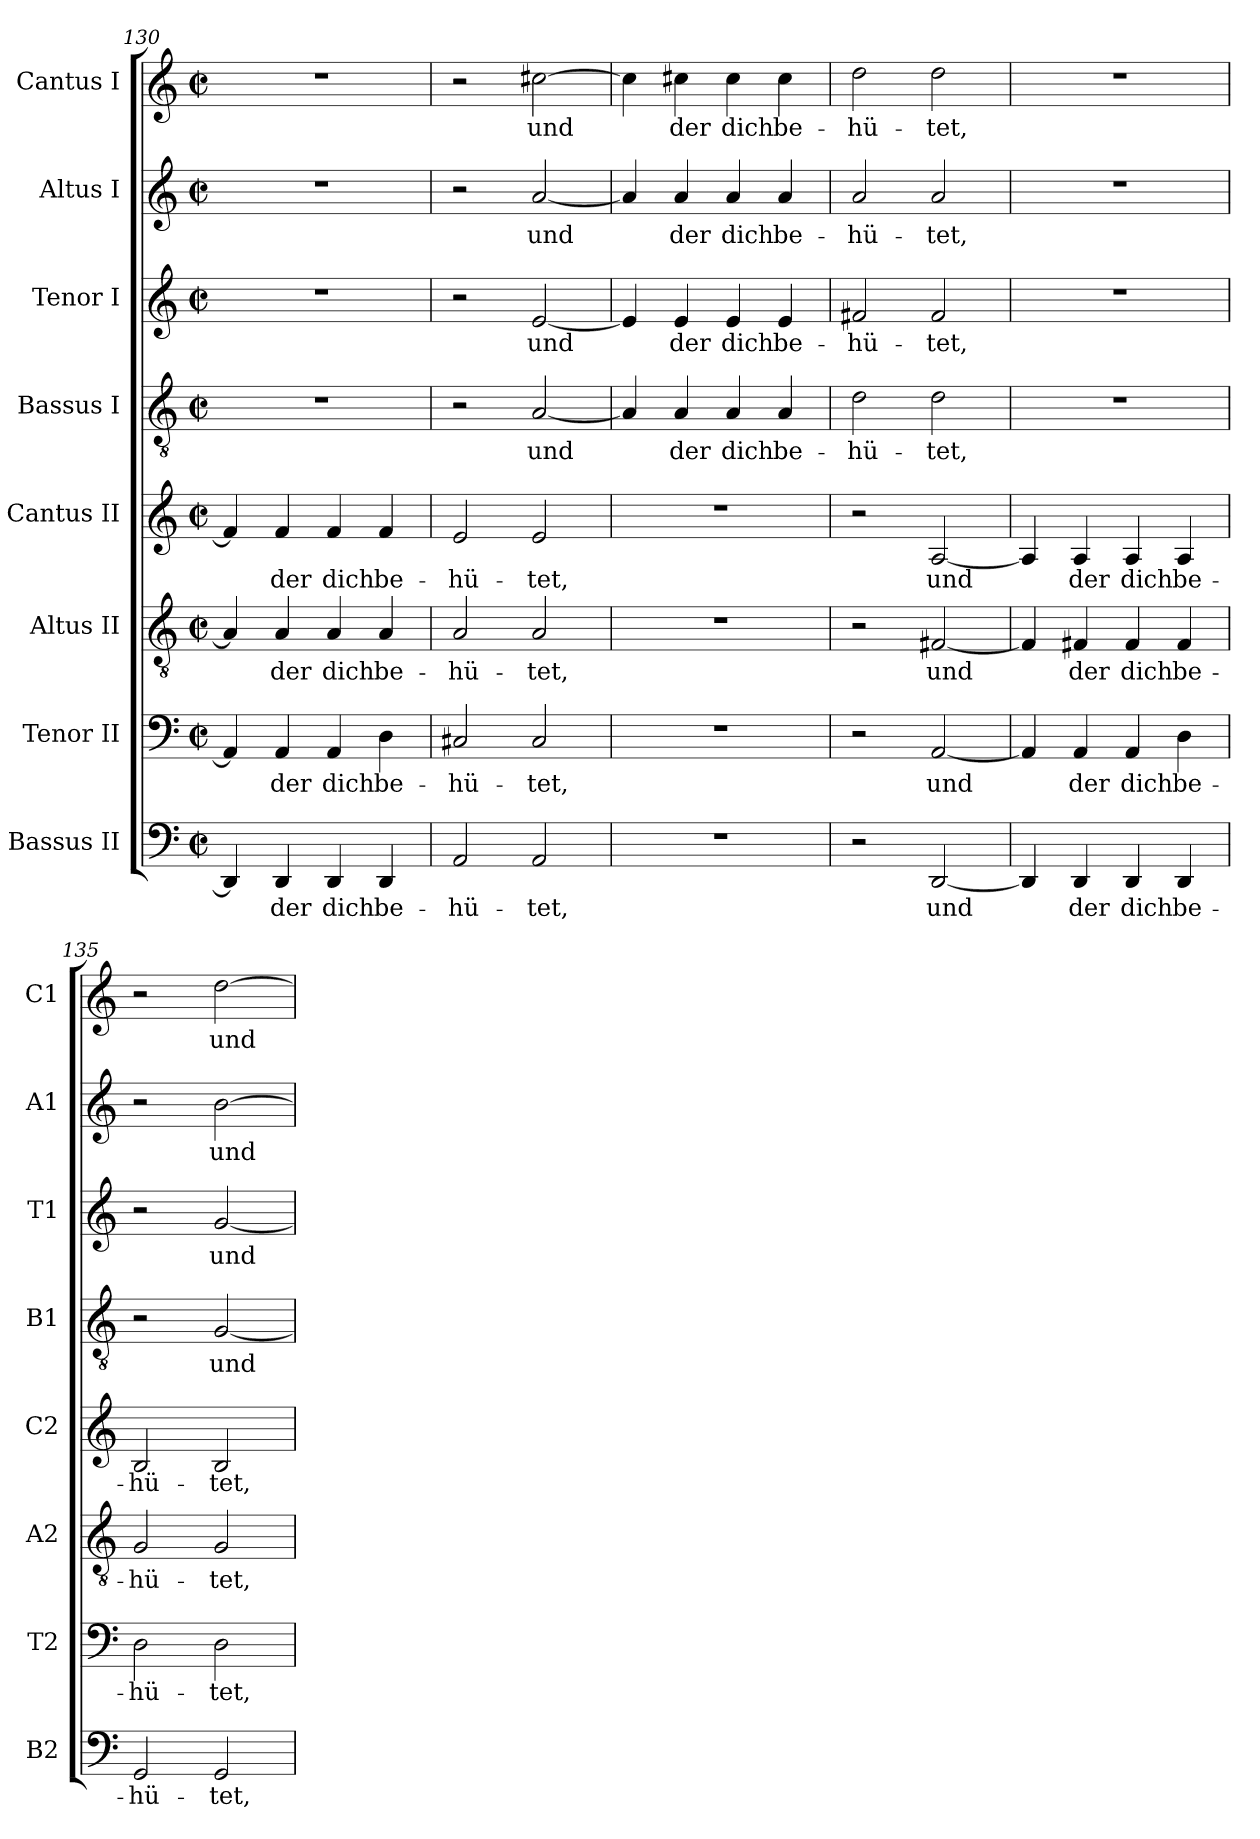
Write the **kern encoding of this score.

**kern	**text	**kern	**text	**kern	**text	**kern	**text	**kern	**text	**kern	**text	**kern	**text	**kern	**text
*part8	*part8	*part7	*part7	*part6	*part6	*part5	*part5	*part4	*part4	*part3	*part3	*part2	*part2	*part1	*part1
*staff8	*staff8	*staff7	*staff7	*staff6	*staff6	*staff5	*staff5	*staff4	*staff4	*staff3	*staff3	*staff2	*staff2	*staff1	*staff1
*I"Bassus II	*	*I"Tenor II	*	*I"Altus II	*	*I"Cantus II	*	*I"Bassus I	*	*I"Tenor I	*	*I"Altus I	*	*I"Cantus I	*
*I'B2	*	*I'T2	*	*I'A2	*	*I'C2	*	*I'B1	*	*I'T1	*	*I'A1	*	*I'C1	*
*clefF4	*	*clefF4	*	*clefGv2	*	*clefG2	*	*clefGv2	*	*clefG2	*	*clefG2	*	*clefG2	*
*k[]	*	*k[]	*	*k[]	*	*k[]	*	*k[]	*	*k[]	*	*k[]	*	*k[]	*
*C:	*	*C:	*	*C:	*	*C:	*	*C:	*	*C:	*	*C:	*	*C:	*
*M2/2	*	*M2/2	*	*M2/2	*	*M2/2	*	*M2/2	*	*M2/2	*	*M2/2	*	*M2/2	*
*met(c|)	*	*met(c|)	*	*met(c|)	*	*met(c|)	*	*met(c|)	*	*met(c|)	*	*met(c|)	*	*met(c|)	*
=130	=130	=130	=130	=130	=130	=130	=130	=130	=130	=130	=130	=130	=130	=130	=130
4DD/]	.	4AA/]	.	4A/]	.	4f/]	.	1r	.	1r	.	1r	.	1r	.
!	!LO:LY:b	!	!	!	!	!	!	!	!	!	!	!	!	!	!
!	!	!	!LO:LY:b	!	!	!	!	!	!	!	!	!	!	!	!
!	!	!	!	!	!LO:LY:b	!	!	!	!	!	!	!	!	!	!
!	!	!	!	!	!	!	!LO:LY:b	!	!	!	!	!	!	!	!
4DD/	der	4AA/	der	4A/	der	4f/	der	.	.	.	.	.	.	.	.
!	!LO:LY:b	!	!	!	!	!	!	!	!	!	!	!	!	!	!
!	!	!	!LO:LY:b	!	!	!	!	!	!	!	!	!	!	!	!
!	!	!	!	!	!LO:LY:b	!	!	!	!	!	!	!	!	!	!
!	!	!	!	!	!	!	!LO:LY:b	!	!	!	!	!	!	!	!
4DD/	dich	4AA/	dich	4A/	dich	4f/	dich	.	.	.	.	.	.	.	.
!	!LO:LY:b	!	!	!	!	!	!	!	!	!	!	!	!	!	!
!	!	!	!LO:LY:b	!	!	!	!	!	!	!	!	!	!	!	!
!	!	!	!	!	!LO:LY:b	!	!	!	!	!	!	!	!	!	!
!	!	!	!	!	!	!	!LO:LY:b	!	!	!	!	!	!	!	!
4DD/	be-	4D\	be-	4A/	be-	4f/	be-	.	.	.	.	.	.	.	.
=131	=131	=131	=131	=131	=131	=131	=131	=131	=131	=131	=131	=131	=131	=131	=131
!	!LO:LY:b	!	!	!	!	!	!	!	!	!	!	!	!	!	!
!	!	!	!LO:LY:b	!	!	!	!	!	!	!	!	!	!	!	!
!	!	!	!	!	!LO:LY:b	!	!	!	!	!	!	!	!	!	!
!	!	!	!	!	!	!	!LO:LY:b	!	!	!	!	!	!	!	!
2AA/	-hü-	2C#X/	-hü-	2A/	-hü-	2e/	-hü-	2r	.	2r	.	2r	.	2r	.
!	!LO:LY:b	!	!	!	!	!	!	!	!	!	!	!	!	!	!
!	!	!	!LO:LY:b	!	!	!	!	!	!	!	!	!	!	!	!
!	!	!	!	!	!LO:LY:b	!	!	!	!	!	!	!	!	!	!
!	!	!	!	!	!	!	!LO:LY:b	!	!	!	!	!	!	!	!
!	!	!	!	!	!	!	!	!	!LO:LY:b	!	!	!	!	!	!
!	!	!	!	!	!	!	!	!	!	!	!LO:LY:b	!	!	!	!
!	!	!	!	!	!	!	!	!	!	!	!	!	!LO:LY:b	!	!
!	!	!	!	!	!	!	!	!	!	!	!	!	!	!	!LO:LY:b
2AA/	-tet,	2C#/	-tet,	2A/	-tet,	2e/	-tet,	[2A/	und	[2e/	und	[2a/	und	[2cc#X\	und
=132	=132	=132	=132	=132	=132	=132	=132	=132	=132	=132	=132	=132	=132	=132	=132
1r	.	1r	.	1r	.	1r	.	4A/]	.	4e/]	.	4a/]	.	4cc#\]	.
!	!	!	!	!	!	!	!	!	!LO:LY:b	!	!	!	!	!	!
!	!	!	!	!	!	!	!	!	!	!	!LO:LY:b	!	!	!	!
!	!	!	!	!	!	!	!	!	!	!	!	!	!LO:LY:b	!	!
!	!	!	!	!	!	!	!	!	!	!	!	!	!	!	!LO:LY:b
.	.	.	.	.	.	.	.	4A/	der	4e/	der	4a/	der	4cc#X\	der
!	!	!	!	!	!	!	!	!	!LO:LY:b	!	!	!	!	!	!
!	!	!	!	!	!	!	!	!	!	!	!LO:LY:b	!	!	!	!
!	!	!	!	!	!	!	!	!	!	!	!	!	!LO:LY:b	!	!
!	!	!	!	!	!	!	!	!	!	!	!	!	!	!	!LO:LY:b
.	.	.	.	.	.	.	.	4A/	dich	4e/	dich	4a/	dich	4cc#\	dich
!	!	!	!	!	!	!	!	!	!LO:LY:b	!	!	!	!	!	!
!	!	!	!	!	!	!	!	!	!	!	!LO:LY:b	!	!	!	!
!	!	!	!	!	!	!	!	!	!	!	!	!	!LO:LY:b	!	!
!	!	!	!	!	!	!	!	!	!	!	!	!	!	!	!LO:LY:b
.	.	.	.	.	.	.	.	4A/	be-	4e/	be-	4a/	be-	4cc#\	be-
=133	=133	=133	=133	=133	=133	=133	=133	=133	=133	=133	=133	=133	=133	=133	=133
!	!	!	!	!	!	!	!	!	!LO:LY:b	!	!	!	!	!	!
!	!	!	!	!	!	!	!	!	!	!	!LO:LY:b	!	!	!	!
!	!	!	!	!	!	!	!	!	!	!	!	!	!LO:LY:b	!	!
!	!	!	!	!	!	!	!	!	!	!	!	!	!	!	!LO:LY:b
2r	.	2r	.	2r	.	2r	.	2d\	-hü-	2f#X/	-hü-	2a/	-hü-	2dd\	-hü-
!	!LO:LY:b	!	!	!	!	!	!	!	!	!	!	!	!	!	!
!	!	!	!LO:LY:b	!	!	!	!	!	!	!	!	!	!	!	!
!	!	!	!	!	!LO:LY:b	!	!	!	!	!	!	!	!	!	!
!	!	!	!	!	!	!	!LO:LY:b	!	!	!	!	!	!	!	!
!	!	!	!	!	!	!	!	!	!LO:LY:b	!	!	!	!	!	!
!	!	!	!	!	!	!	!	!	!	!	!LO:LY:b	!	!	!	!
!	!	!	!	!	!	!	!	!	!	!	!	!	!LO:LY:b	!	!
!	!	!	!	!	!	!	!	!	!	!	!	!	!	!	!LO:LY:b
[2DD/	und	[2AA/	und	[2F#X/	und	[2A/	und	2d\	-tet,	2f#/	-tet,	2a/	-tet,	2dd\	-tet,
=134	=134	=134	=134	=134	=134	=134	=134	=134	=134	=134	=134	=134	=134	=134	=134
4DD/]	.	4AA/]	.	4F#/]	.	4A/]	.	1r	.	1r	.	1r	.	1r	.
!	!LO:LY:b	!	!	!	!	!	!	!	!	!	!	!	!	!	!
!	!	!	!LO:LY:b	!	!	!	!	!	!	!	!	!	!	!	!
!	!	!	!	!	!LO:LY:b	!	!	!	!	!	!	!	!	!	!
!	!	!	!	!	!	!	!LO:LY:b	!	!	!	!	!	!	!	!
4DD/	der	4AA/	der	4F#X/	der	4A/	der	.	.	.	.	.	.	.	.
!	!LO:LY:b	!	!	!	!	!	!	!	!	!	!	!	!	!	!
!	!	!	!LO:LY:b	!	!	!	!	!	!	!	!	!	!	!	!
!	!	!	!	!	!LO:LY:b	!	!	!	!	!	!	!	!	!	!
!	!	!	!	!	!	!	!LO:LY:b	!	!	!	!	!	!	!	!
4DD/	dich	4AA/	dich	4F#/	dich	4A/	dich	.	.	.	.	.	.	.	.
!	!LO:LY:b	!	!	!	!	!	!	!	!	!	!	!	!	!	!
!	!	!	!LO:LY:b	!	!	!	!	!	!	!	!	!	!	!	!
!	!	!	!	!	!LO:LY:b	!	!	!	!	!	!	!	!	!	!
!	!	!	!	!	!	!	!LO:LY:b	!	!	!	!	!	!	!	!
4DD/	be-	4D\	be-	4F#/	be-	4A/	be-	.	.	.	.	.	.	.	.
=135	=135	=135	=135	=135	=135	=135	=135	=135	=135	=135	=135	=135	=135	=135	=135
!	!LO:LY:b	!	!	!	!	!	!	!	!	!	!	!	!	!	!
!	!	!	!LO:LY:b	!	!	!	!	!	!	!	!	!	!	!	!
!	!	!	!	!	!LO:LY:b	!	!	!	!	!	!	!	!	!	!
!	!	!	!	!	!	!	!LO:LY:b	!	!	!	!	!	!	!	!
2GG/	-hü-	2D\	-hü-	2G/	-hü-	2B/	-hü-	2r	.	2r	.	2r	.	2r	.
!	!LO:LY:b	!	!	!	!	!	!	!	!	!	!	!	!	!	!
!	!	!	!LO:LY:b	!	!	!	!	!	!	!	!	!	!	!	!
!	!	!	!	!	!LO:LY:b	!	!	!	!	!	!	!	!	!	!
!	!	!	!	!	!	!	!LO:LY:b	!	!	!	!	!	!	!	!
!	!	!	!	!	!	!	!	!	!LO:LY:b	!	!	!	!	!	!
!	!	!	!	!	!	!	!	!	!	!	!LO:LY:b	!	!	!	!
!	!	!	!	!	!	!	!	!	!	!	!	!	!LO:LY:b	!	!
!	!	!	!	!	!	!	!	!	!	!	!	!	!	!	!LO:LY:b
2GG/	-tet,	2D\	-tet,	2G/	-tet,	2B/	-tet,	[2G/	und	[2g/	und	[2b\	und	[2dd\	und
=	=	=	=	=	=	=	=	=	=	=	=	=	=	=	=
*-	*-	*-	*-	*-	*-	*-	*-	*-	*-	*-	*-	*-	*-	*-	*-
